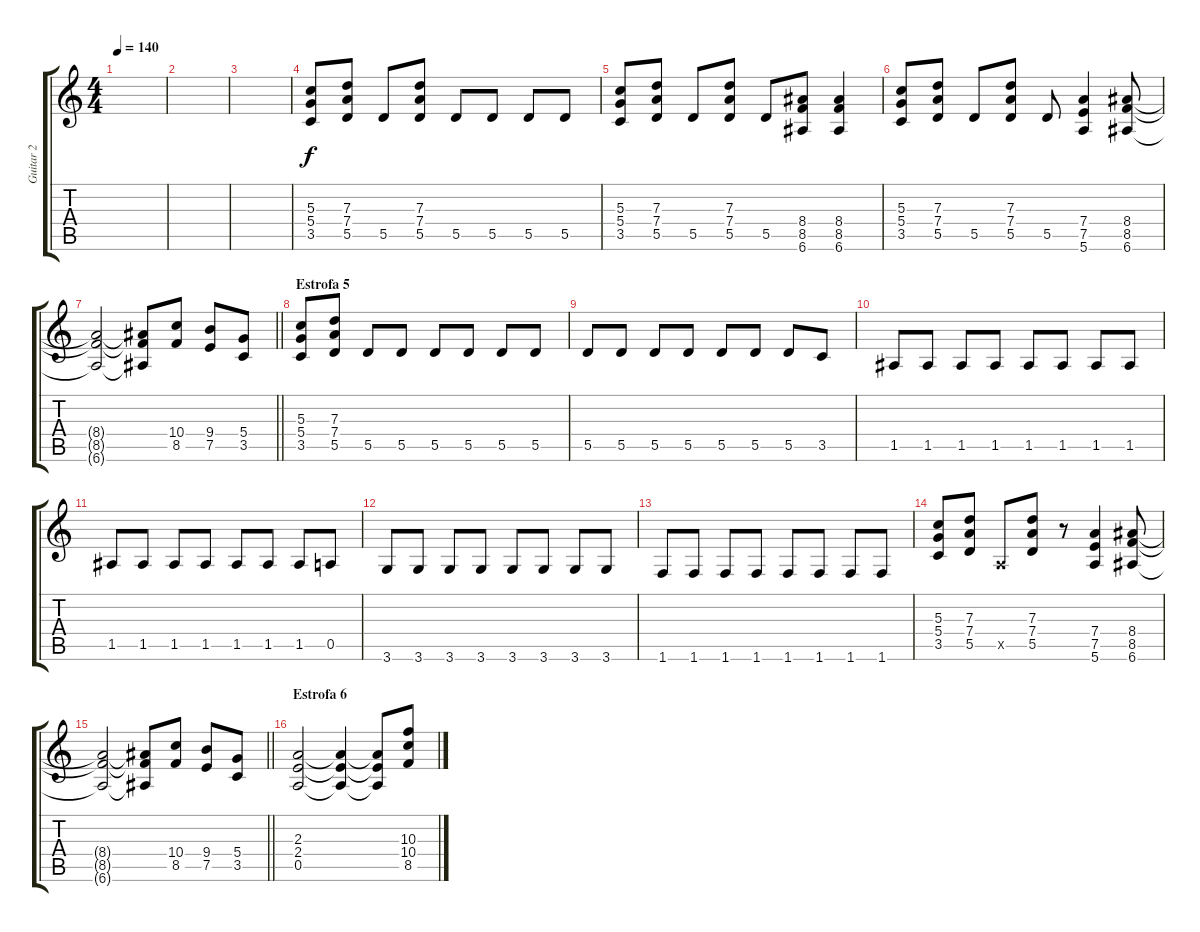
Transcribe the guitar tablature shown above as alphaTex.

\track ("Guitar 2" "Guitar 2") {instrument distortionguitar}
\staff {score tabs}
\tuning (E4 B3 G3 D3 A2 E2) {hide}
\ts (4 4)
\tempo 140
\clef g2
\ks c
|
|
|
(5.3 5.4 3.5).8 (7.3 7.4 5.5).8 5.5.8 (7.3 7.4 5.5).8 5.5.8 5.5.8 5.5.8 5.5.8 |
(5.3 5.4 3.5).8 (7.3 7.4 5.5).8 5.5.8 (7.3 7.4 5.5).8 5.5.8 (8.4 8.5 6.6).8 (8.4 8.5 6.6).4 |
(5.3 5.4 3.5).8 (7.3 7.4 5.5).8 5.5.8 (7.3 7.4 5.5).8 5.5.8 (7.4 7.5 5.6).4 (8.4 8.5 6.6).8 |
\barLineRight lightlight
(8.4{t} 8.5{t} 6.6{t}).2 (8.4{t} 8.5{t} 6.6{t}).8 (10.4 8.5).8 (9.4 7.5).8 (5.4 3.5).8 |
\section ("" "Estrofa 5")
(5.3 5.4 3.5).8 (7.3 7.4 5.5).8 5.5.8 5.5.8 5.5.8 5.5.8 5.5.8 5.5.8 |
5.5.8 5.5.8 5.5.8 5.5.8 5.5.8 5.5.8 5.5.8 3.5.8 |
1.5.8 1.5.8 1.5.8 1.5.8 1.5.8 1.5.8 1.5.8 1.5.8 |
1.5.8 1.5.8 1.5.8 1.5.8 1.5.8 1.5.8 1.5.8 0.5.8 |
3.6.8 3.6.8 3.6.8 3.6.8 3.6.8 3.6.8 3.6.8 3.6.8 |
1.6.8 1.6.8 1.6.8 1.6.8 1.6.8 1.6.8 1.6.8 1.6.8 |
(5.3 5.4 3.5).8 (7.3 7.4 5.5).8 0.5{x}.8 (7.3 7.4 5.5).8 r.8 (7.4 7.5 5.6).4 (8.4 8.5 6.6).8 |
\barLineRight lightlight
(8.4{t} 8.5{t} 6.6{t}).2 (8.4{t} 8.5{t} 6.6{t}).8 (10.4 8.5).8 (9.4 7.5).8 (5.4 3.5).8 |
\section ("" "Estrofa 6")
(2.3 2.4 0.5).2 (2.3{t} 2.4{t} 0.5{t}).4 (2.3{t} 2.4{t} 0.5{t}).8 (10.3 10.4 8.5).8
